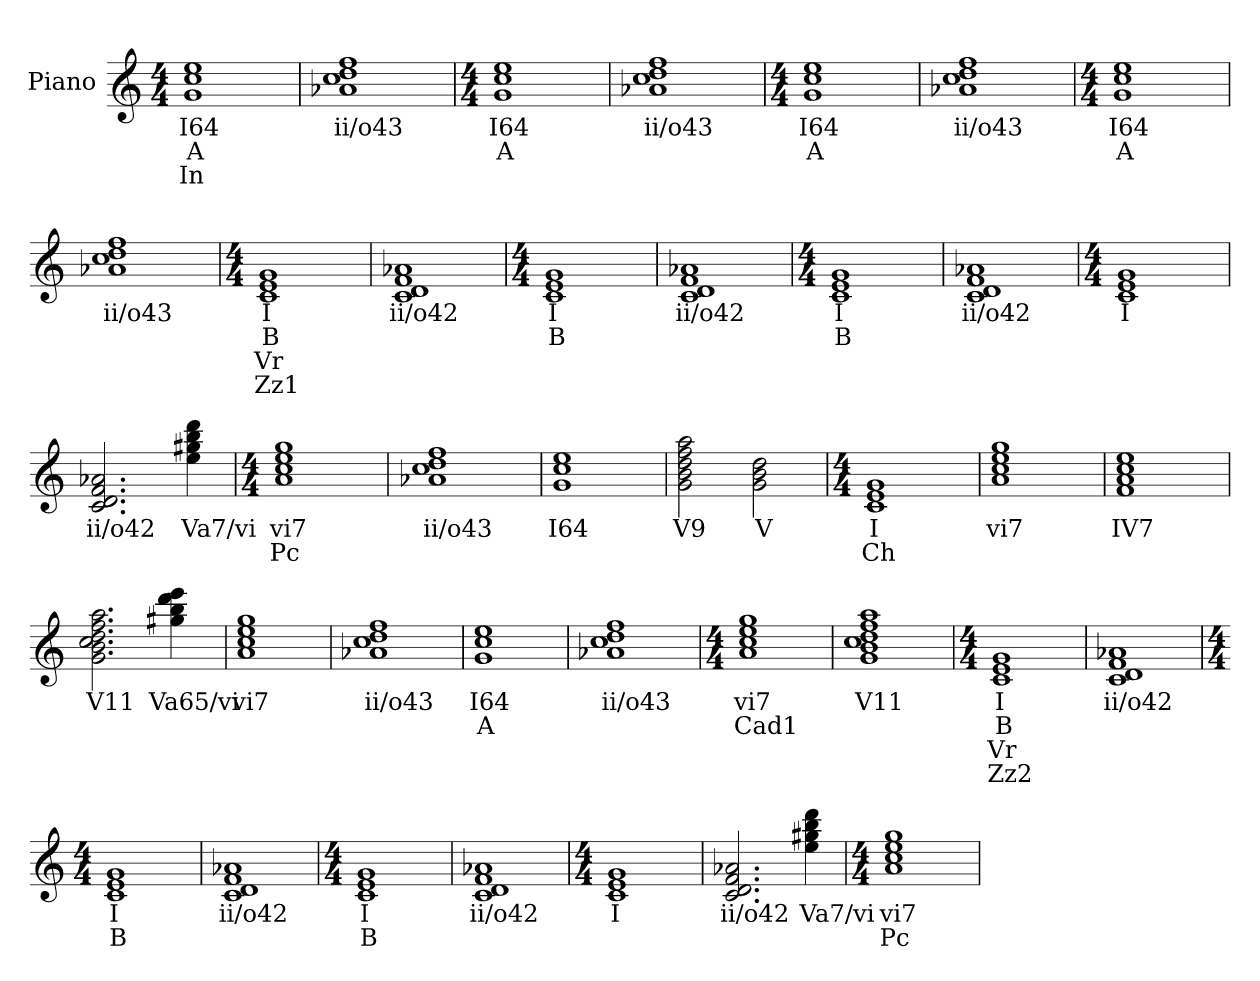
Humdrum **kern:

**kern	**text	**text	**text	**text
*part1	*part1	*part1	*part1	*part1
*staff1	*staff1	*staff1	*staff1	*staff1
*I"Piano	*	*	*	*
*I'Pno	*	*	*	*
*k[]	*	*	*	*
*C:	*	*	*	*
*M4/4	*	*	*	*
=	=	=	=	=
1g 1cc 1ee	I64	A	In	.
=	=	=	=	=
*k[]	*	*	*	*
*C:	*	*	*	*
1a-X 1cc 1dd 1ff	ii/o43	.	.	.
=	=	=	=	=
*k[]	*	*	*	*
*C:	*	*	*	*
*M4/4	*	*	*	*
1g 1cc 1ee	I64	A	.	.
=	=	=	=	=
*k[]	*	*	*	*
*C:	*	*	*	*
1a-X 1cc 1dd 1ff	ii/o43	.	.	.
=	=	=	=	=
*k[]	*	*	*	*
*C:	*	*	*	*
*M4/4	*	*	*	*
1g 1cc 1ee	I64	A	.	.
=	=	=	=	=
*k[]	*	*	*	*
*C:	*	*	*	*
1a-X 1cc 1dd 1ff	ii/o43	.	.	.
=	=	=	=	=
*k[]	*	*	*	*
*C:	*	*	*	*
*M4/4	*	*	*	*
1g 1cc 1ee	I64	A	.	.
=	=	=	=	=
*k[]	*	*	*	*
*C:	*	*	*	*
1a-X 1cc 1dd 1ff	ii/o43	.	.	.
=	=	=	=	=
*k[]	*	*	*	*
*C:	*	*	*	*
*M4/4	*	*	*	*
1c 1e 1g	I	B	Vr	Zz1
=	=	=	=	=
*k[]	*	*	*	*
*C:	*	*	*	*
1c 1d 1f 1a-X	ii/o42	.	.	.
=	=	=	=	=
*k[]	*	*	*	*
*C:	*	*	*	*
*M4/4	*	*	*	*
1c 1e 1g	I	B	.	.
=	=	=	=	=
*k[]	*	*	*	*
*C:	*	*	*	*
1c 1d 1f 1a-X	ii/o42	.	.	.
=	=	=	=	=
*k[]	*	*	*	*
*C:	*	*	*	*
*M4/4	*	*	*	*
1c 1e 1g	I	B	.	.
=	=	=	=	=
*k[]	*	*	*	*
*C:	*	*	*	*
1c 1d 1f 1a-X	ii/o42	.	.	.
=	=	=	=	=
*k[]	*	*	*	*
*C:	*	*	*	*
*M4/4	*	*	*	*
1c 1e 1g	I	.	.	.
=	=	=	=	=
*k[]	*	*	*	*
*C:	*	*	*	*
2.c 2.d 2.f 2.a-X	ii/o42	.	.	.
4ee 4gg#X 4bb 4ddd	Va7/vi	.	.	.
=	=	=	=	=
*k[]	*	*	*	*
*C:	*	*	*	*
*M4/4	*	*	*	*
1a 1cc 1ee 1gg	vi7	Pc	.	.
=	=	=	=	=
*k[]	*	*	*	*
*C:	*	*	*	*
1a-X 1cc 1dd 1ff	ii/o43	.	.	.
=	=	=	=	=
*k[]	*	*	*	*
*C:	*	*	*	*
1g 1cc 1ee	I64	.	.	.
=	=	=	=	=
*k[]	*	*	*	*
*C:	*	*	*	*
2g 2b 2dd 2ff 2aa	V9	.	.	.
2g 2b 2dd	V	.	.	.
=	=	=	=	=
*k[]	*	*	*	*
*C:	*	*	*	*
*M4/4	*	*	*	*
1c 1e 1g	I	Ch	.	.
=	=	=	=	=
*k[]	*	*	*	*
*C:	*	*	*	*
1a 1cc 1ee 1gg	vi7	.	.	.
=	=	=	=	=
*k[]	*	*	*	*
*C:	*	*	*	*
1f 1a 1cc 1ee	IV7	.	.	.
=	=	=	=	=
*k[]	*	*	*	*
*C:	*	*	*	*
2.g 2.b 2.dd 2.ff 2.aa 2.cc	V11	.	.	.
4gg#X 4bb 4ddd 4eee	Va65/vi	.	.	.
=	=	=	=	=
*k[]	*	*	*	*
*C:	*	*	*	*
1a 1cc 1ee 1gg	vi7	.	.	.
=	=	=	=	=
*k[]	*	*	*	*
*C:	*	*	*	*
1a-X 1cc 1dd 1ff	ii/o43	.	.	.
=	=	=	=	=
*k[]	*	*	*	*
*C:	*	*	*	*
1g 1cc 1ee	I64	A	.	.
=	=	=	=	=
*k[]	*	*	*	*
*C:	*	*	*	*
1a-X 1cc 1dd 1ff	ii/o43	.	.	.
=	=	=	=	=
*k[]	*	*	*	*
*C:	*	*	*	*
*M4/4	*	*	*	*
1a 1cc 1ee 1gg	vi7	Cad1	.	.
=	=	=	=	=
*k[]	*	*	*	*
*C:	*	*	*	*
1g 1b 1dd 1ff 1aa 1cc	V11	.	.	.
=	=	=	=	=
*k[]	*	*	*	*
*C:	*	*	*	*
*M4/4	*	*	*	*
1c 1e 1g	I	B	Vr	Zz2
=	=	=	=	=
*k[]	*	*	*	*
*C:	*	*	*	*
1c 1d 1f 1a-X	ii/o42	.	.	.
=	=	=	=	=
*k[]	*	*	*	*
*C:	*	*	*	*
*M4/4	*	*	*	*
1c 1e 1g	I	B	.	.
=	=	=	=	=
*k[]	*	*	*	*
*C:	*	*	*	*
1c 1d 1f 1a-X	ii/o42	.	.	.
=	=	=	=	=
*k[]	*	*	*	*
*C:	*	*	*	*
*M4/4	*	*	*	*
1c 1e 1g	I	B	.	.
=	=	=	=	=
*k[]	*	*	*	*
*C:	*	*	*	*
1c 1d 1f 1a-X	ii/o42	.	.	.
=	=	=	=	=
*k[]	*	*	*	*
*C:	*	*	*	*
*M4/4	*	*	*	*
1c 1e 1g	I	.	.	.
=	=	=	=	=
*k[]	*	*	*	*
*C:	*	*	*	*
2.c 2.d 2.f 2.a-X	ii/o42	.	.	.
4ee 4gg#X 4bb 4ddd	Va7/vi	.	.	.
=	=	=	=	=
*k[]	*	*	*	*
*C:	*	*	*	*
*M4/4	*	*	*	*
1a 1cc 1ee 1gg	vi7	Pc	.	.
=	=	=	=	=
*-	*-	*-	*-	*-
